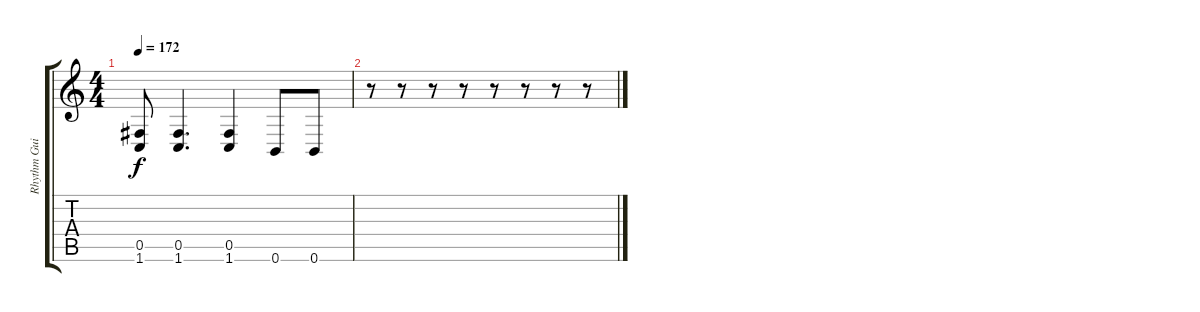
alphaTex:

\track ("Rhythm Guitar 2" "Rhythm Gui") {instrument distortionguitar}
\staff {score tabs}
\tuning (Db4 Ab3 E3 B2 Gb2 B1) {hide}
\ts (4 4)
\tempo 172
\clef g2
\ks c
(0.5{t} 1.6{t}).8{dy f} (0.5 1.6).4{d} (0.5 1.6).4 0.6.8 0.6.8 |
r.8 r.8 r.8 r.8 r.8 r.8 r.8 r.8
